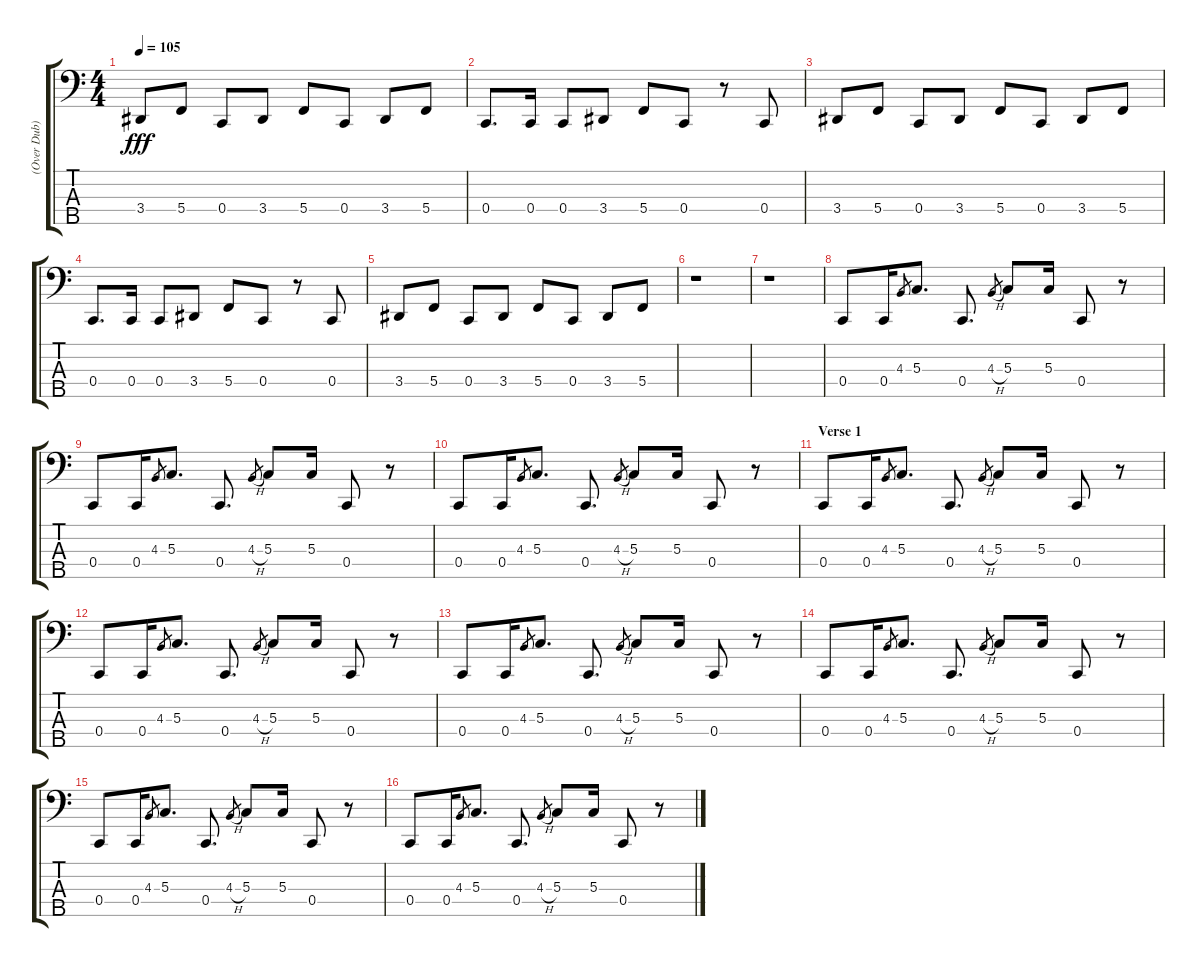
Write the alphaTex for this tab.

\track ("(Over Dub)" "(Over Dub)") {instrument electricbassfinger}
\staff {score tabs}
\tuning (F2 C2 G1 C1 G0) {hide}
\ts (4 4)
\tempo 105
\clef f4
\ks c
3.4.8{dy fff} 5.4.8 0.4.8 3.4.8 5.4.8 0.4.8 3.4.8 5.4.8 |
0.4.8{d} 0.4.16 0.4.8 3.4.8 5.4.8 0.4.8 r.8 0.4.8 |
3.4.8 5.4.8 0.4.8 3.4.8 5.4.8 0.4.8 3.4.8 5.4.8 |
0.4.8{d} 0.4.16 0.4.8 3.4.8 5.4.8 0.4.8 r.8 0.4.8 |
3.4.8 5.4.8 0.4.8 3.4.8 5.4.8 0.4.8 3.4.8 5.4.8 |
r.1 |
r.1 |
0.4.8 0.4.16 4.3.8{gr} 5.3.8{d} 0.4.8{d} 4.3{h}.8{gr} 5.3.8 5.3.16 0.4.8 r.8 |
0.4.8 0.4.16 4.3.8{gr} 5.3.8{d} 0.4.8{d} 4.3{h}.8{gr} 5.3.8 5.3.16 0.4.8 r.8 |
0.4.8 0.4.16 4.3.8{gr} 5.3.8{d} 0.4.8{d} 4.3{h}.8{gr} 5.3.8 5.3.16 0.4.8 r.8 |
\section ("" "Verse 1")
0.4.8 0.4.16 4.3.8{gr} 5.3.8{d} 0.4.8{d} 4.3{h}.8{gr} 5.3.8 5.3.16 0.4.8 r.8 |
0.4.8 0.4.16 4.3.8{gr} 5.3.8{d} 0.4.8{d} 4.3{h}.8{gr} 5.3.8 5.3.16 0.4.8 r.8 |
0.4.8 0.4.16 4.3.8{gr} 5.3.8{d} 0.4.8{d} 4.3{h}.8{gr} 5.3.8 5.3.16 0.4.8 r.8 |
0.4.8 0.4.16 4.3.8{gr} 5.3.8{d} 0.4.8{d} 4.3{h}.8{gr} 5.3.8 5.3.16 0.4.8 r.8 |
0.4.8 0.4.16 4.3.8{gr} 5.3.8{d} 0.4.8{d} 4.3{h}.8{gr} 5.3.8 5.3.16 0.4.8 r.8 |
0.4.8 0.4.16 4.3.8{gr} 5.3.8{d} 0.4.8{d} 4.3{h}.8{gr} 5.3.8 5.3.16 0.4.8 r.8
